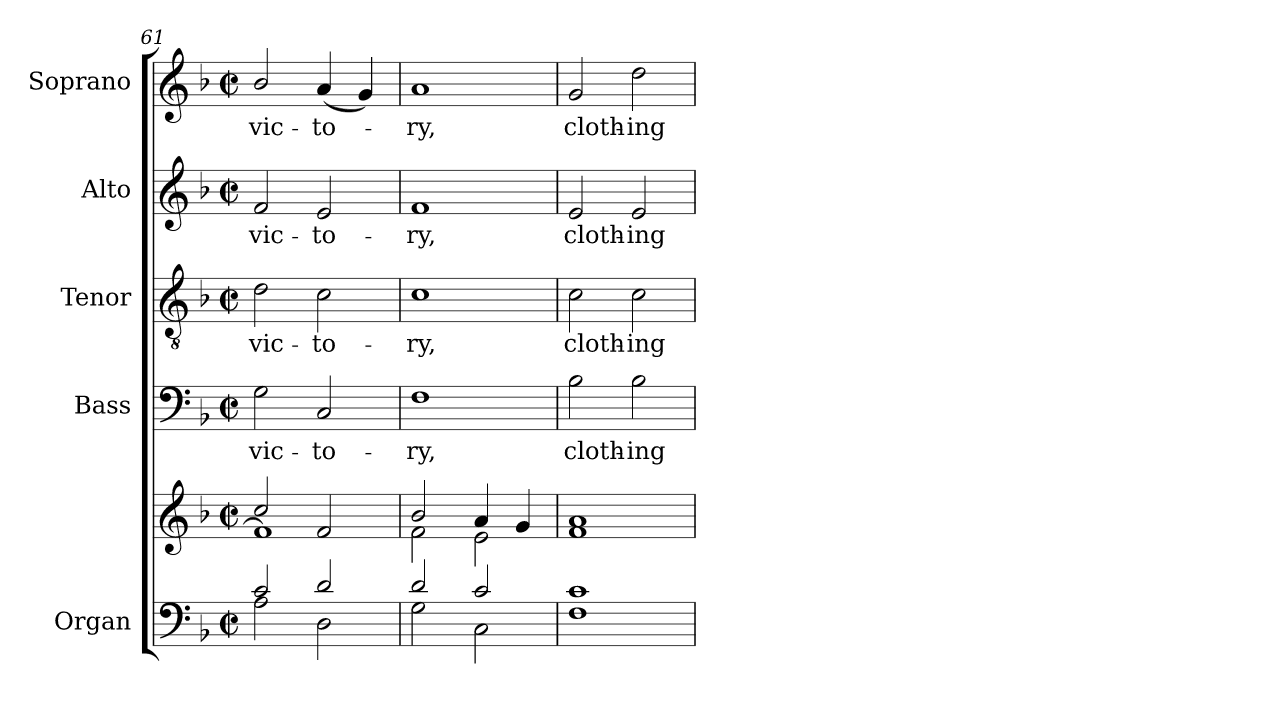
**kern	**kern	**kern	**text	**kern	**text	**kern	**text	**kern	**text
*part5	*part5	*part4	*part4	*part3	*part3	*part2	*part2	*part1	*part1
*staff6	*staff5	*staff4	*staff4	*staff3	*staff3	*staff2	*staff2	*staff1	*staff1
*I"Organ	*	*I"Bass	*	*I"Tenor	*	*I"Alto	*	*I"Soprano	*
*	*	*I'B	*	*I'T	*	*I'A	*	*I'S	*
*clefF4	*clefG2	*clefF4	*	*clefGv2	*	*clefG2	*	*clefG2	*
*k[b-]	*k[b-]	*k[b-]	*	*k[b-]	*	*k[b-]	*	*k[b-]	*
*F:	*F:	*F:	*	*F:	*	*F:	*	*F:	*
*M2/2	*M2/2	*M2/2	*	*M2/2	*	*M2/2	*	*M2/2	*
*met(c|)	*met(c|)	*met(c|)	*	*met(c|)	*	*met(c|)	*	*met(c|)	*
=61	=61	=61	=61	=61	=61	=61	=61	=61	=61
*^	*^	*	*	*	*	*	*	*	*
!	!	!	!	!	!LO:LY:b	!	!LO:LY:b	!	!LO:LY:b	!	!LO:LY:b
2c/	2A\	2cc/	1f\]	2G\	vic-	2d\	vic-	2f/	vic-	2b-/	vic-
!	!	!	!	!	!LO:LY:b	!	!LO:LY:b	!	!LO:LY:b	!	!LO:LY:b
2d/	2D\	2f	.	2C	-to-	2c	-to-	2e	-to-	(<4a	-to-
.	.	.	.	.	.	.	.	.	.	4g)	.
=62	=62	=62	=62	=62	=62	=62	=62	=62	=62	=62	=62
!	!	!	!	!	!LO:LY:b	!	!LO:LY:b	!	!LO:LY:b	!	!LO:LY:b
2d/	2G\	2b-/	2f\	1F	-ry,	1c	-ry,	1f	-ry,	1a	ry,
2c/	2C\	4a	2e\	.	.	.	.	.	.	.	.
.	.	4g	.	.	.	.	.	.	.	.	.
=63	=63	=63	=63	=63	=63	=63	=63	=63	=63	=63	=63
!	!	!	!	!	!LO:LY:b	!	!LO:LY:b	!	!LO:LY:b	!	!LO:LY:b
1c/	1F\	1a	1f\	2B-	cloth-	2c	cloth-	2e	cloth-	2g	cloth-
!	!	!	!	!	!LO:LY:b	!	!LO:LY:b	!	!LO:LY:b	!	!LO:LY:b
.	.	.	.	2B-	-ing	2c	-ing	2e	-ing	2dd	-ing
*v	*v	*	*	*	*	*	*	*	*	*	*
*	*v	*v	*	*	*	*	*	*	*	*
=	=	=	=	=	=	=	=	=	=
*-	*-	*-	*-	*-	*-	*-	*-	*-	*-
